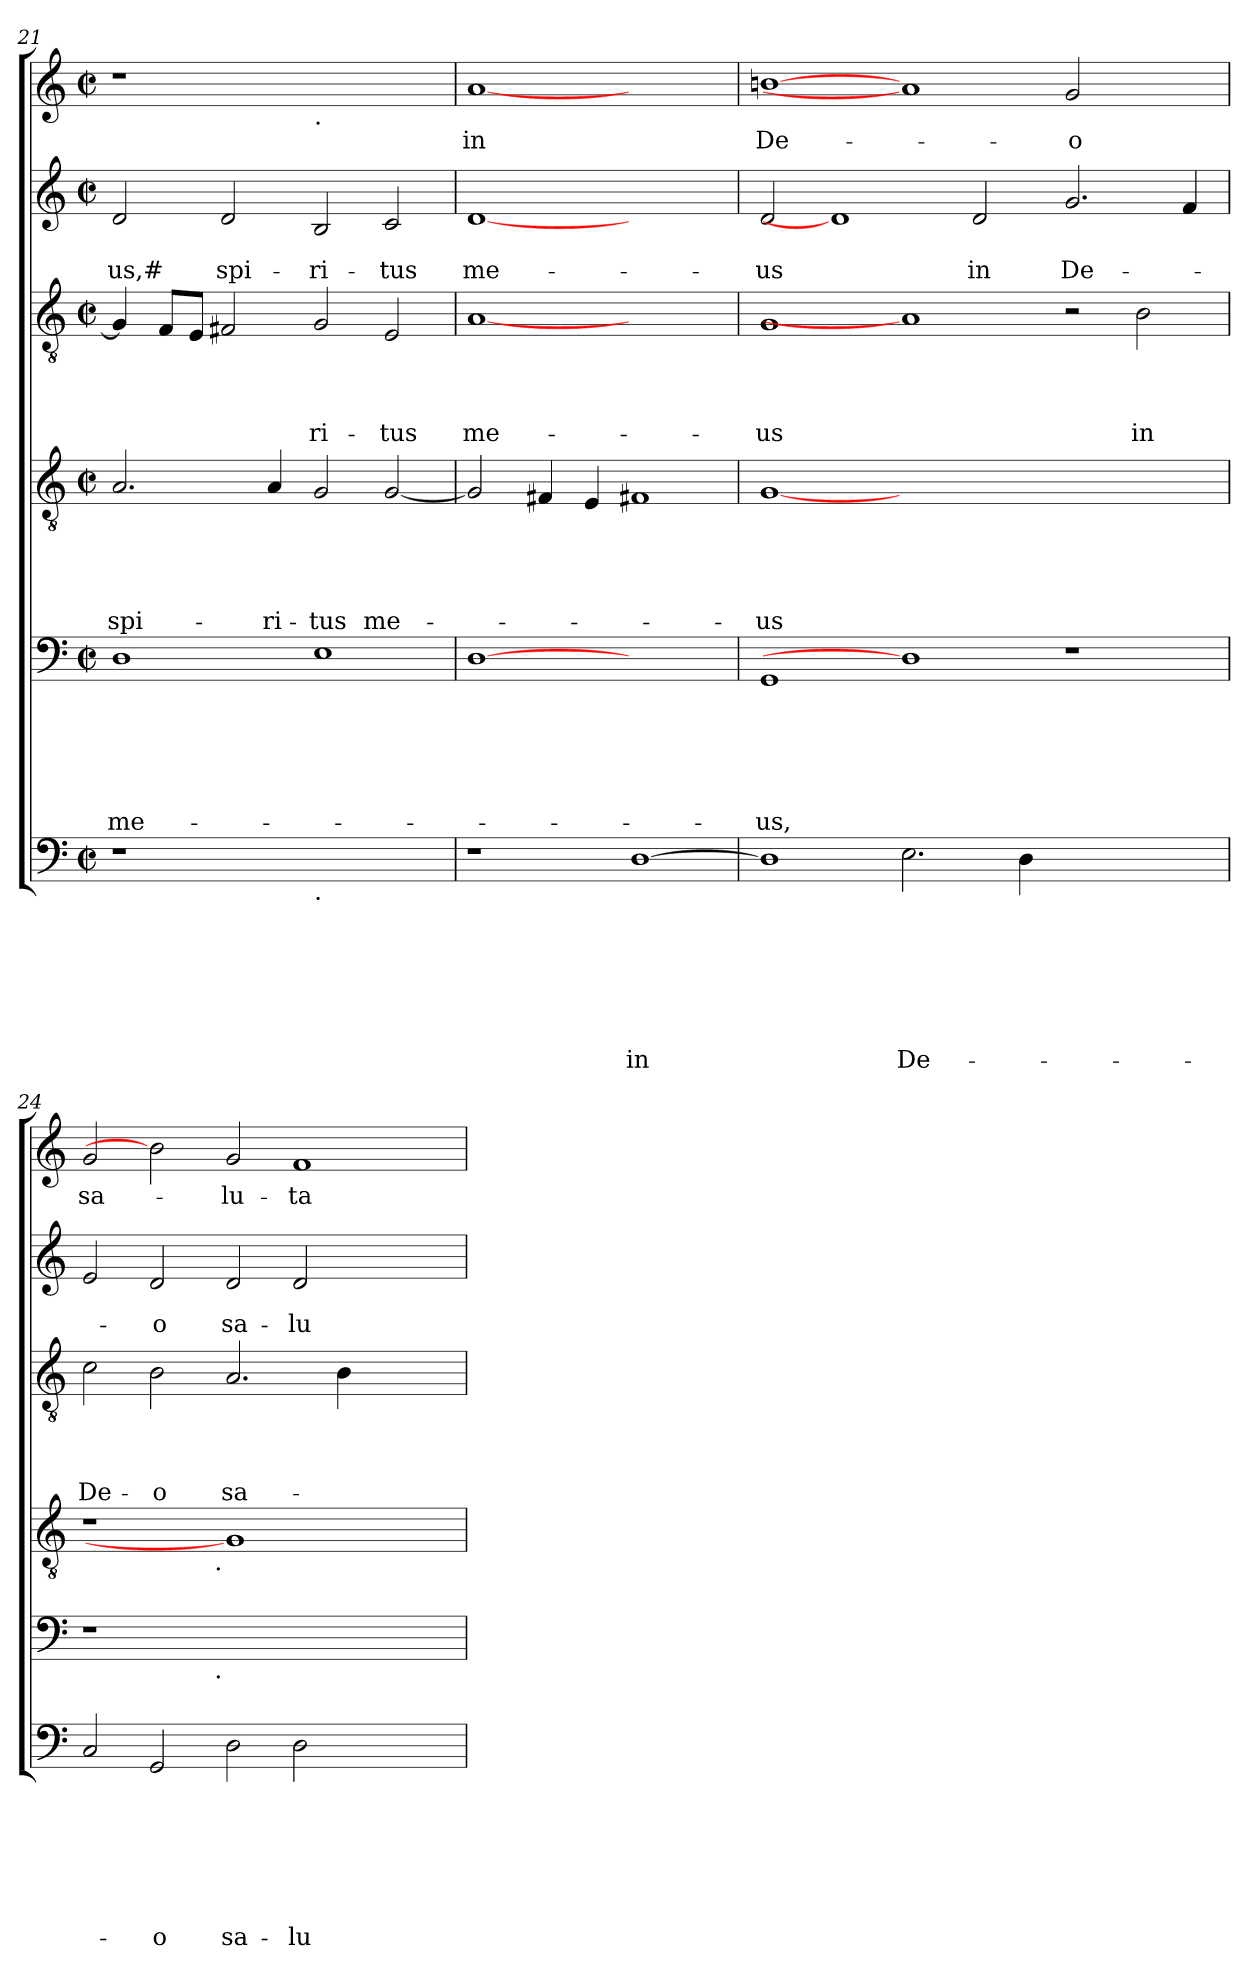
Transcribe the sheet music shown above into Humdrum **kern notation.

**kern	**text	**text	**text	**text	**text	**text	**text	**kern	**text	**text	**text	**text	**text	**text	**kern	**text	**text	**text	**text	**text	**kern	**text	**text	**text	**text	**kern	**text	**text	**kern	**text
*part6	*part6	*part6	*part6	*part6	*part6	*part6	*part6	*part5	*part5	*part5	*part5	*part5	*part5	*part5	*part4	*part4	*part4	*part4	*part4	*part4	*part3	*part3	*part3	*part3	*part3	*part2	*part2	*part2	*part1	*part1
*staff6	*staff6	*staff6	*staff6	*staff6	*staff6	*staff6	*staff6	*staff5	*staff5	*staff5	*staff5	*staff5	*staff5	*staff5	*staff4	*staff4	*staff4	*staff4	*staff4	*staff4	*staff3	*staff3	*staff3	*staff3	*staff3	*staff2	*staff2	*staff2	*staff1	*staff1
*clefF4	*	*	*	*	*	*	*	*clefF4	*	*	*	*	*	*	*clefGv2	*	*	*	*	*	*clefGv2	*	*	*	*	*clefG2	*	*	*clefG2	*
*k[]	*	*	*	*	*	*	*	*k[]	*	*	*	*	*	*	*k[]	*	*	*	*	*	*k[]	*	*	*	*	*k[]	*	*	*k[]	*
*C:	*	*	*	*	*	*	*	*C:	*	*	*	*	*	*	*C:	*	*	*	*	*	*C:	*	*	*	*	*C:	*	*	*C:	*
*M2/2	*	*	*	*	*	*	*	*M2/2	*	*	*	*	*	*	*M2/2	*	*	*	*	*	*M2/2	*	*	*	*	*M2/2	*	*	*M2/2	*
*met(c|)	*	*	*	*	*	*	*	*met(c|)	*	*	*	*	*	*	*met(c|)	*	*	*	*	*	*met(c|)	*	*	*	*	*met(c|)	*	*	*met(c|)	*
=21	=21	=21	=21	=21	=21	=21	=21	=21	=21	=21	=21	=21	=21	=21	=21	=21	=21	=21	=21	=21	=21	=21	=21	=21	=21	=21	=21	=21	=21	=21
!	!	!	!	!	!	!	!	!	!	!	!	!	!	!LO:LY:b	!	!	!	!	!	!LO:LY:b	!	!	!	!	!	!	!	!LO:LY:b	!	!
1r	.	.	.	.	.	.	.	1D	.	.	.	.	.	me-	2.A/	.	.	.	.	spi-	4G/]	.	.	.	.	2d/	.	-us,#	1r	.
.	.	.	.	.	.	.	.	.	.	.	.	.	.	.	.	.	.	.	.	.	8F/L	.	.	.	.	.	.	.	.	.
.	.	.	.	.	.	.	.	.	.	.	.	.	.	.	.	.	.	.	.	.	8E/J	.	.	.	.	.	.	.	.	.
!	!	!	!	!	!	!	!	!	!	!	!	!	!	!	!	!	!	!	!	!	!	!	!	!	!	!	!	!LO:LY:b	!	!
.	.	.	.	.	.	.	.	.	.	.	.	.	.	.	.	.	.	.	.	.	2F#/	.	.	.	.	2d/	.	spi-	.	.
!	!	!	!	!	!	!	!	!	!	!	!	!	!	!	!	!	!	!	!	!LO:LY:b	!	!	!	!	!	!	!	!	!	!
.	.	.	.	.	.	.	.	.	.	.	.	.	.	.	4A/	.	.	.	.	-ri-	.	.	.	.	.	.	.	.	.	.
!	!	!	!	!	!	!	!	!	!	!	!	!	!	!	!	!	!	!	!	!	!	!	!	!	!	!	!	!	!LO:TX:b:t=.	!
!LO:TX:b:t=.	!	!	!	!	!	!	!	!	!	!	!	!	!	!	!	!	!	!	!	!	!	!	!	!	!	!	!	!	!	!
!	!	!	!	!	!	!	!	!	!	!	!	!	!	!	!	!	!	!	!	!LO:LY:b	!	!	!	!	!LO:LY:b	!	!	!LO:LY:b	!	!
1ryy	.	.	.	.	.	.	.	1E	.	.	.	.	.	.	2G/	.	.	.	.	-tus	2G/	.	.	.	-ri-	2B/	.	-ri-	1ryy	.
!	!	!	!	!	!	!	!	!	!	!	!	!	!	!	!	!	!	!	!	!LO:LY:b	!	!	!	!	!LO:LY:b	!	!	!LO:LY:b	!	!
.	.	.	.	.	.	.	.	.	.	.	.	.	.	.	[<2G/	.	.	.	.	me-	2E/	.	.	.	-tus	2c/	.	-tus	.	.
=22	=22	=22	=22	=22	=22	=22	=22	=22	=22	=22	=22	=22	=22	=22	=22	=22	=22	=22	=22	=22	=22	=22	=22	=22	=22	=22	=22	=22	=22	=22
!	!	!	!	!	!	!	!	!	!	!	!	!	!	!	!	!	!	!	!	!	!	!	!	!	!LO:LY:b	!	!	!LO:LY:b	!	!LO:LY:b:rj
1r	.	.	.	.	.	.	.	[1D	.	.	.	.	.	.	2G/]	.	.	.	.	.	[1A	.	.	.	me-	[1d	.	me-	[1a	in
.	.	.	.	.	.	.	.	.	.	.	.	.	.	.	4F#X/	.	.	.	.	.	.	.	.	.	.	.	.	.	.	.
.	.	.	.	.	.	.	.	.	.	.	.	.	.	.	4E/	.	.	.	.	.	.	.	.	.	.	.	.	.	.	.
!	!	!	!	!	!	!	!LO:LY:b	!	!	!	!	!	!	!	!	!	!	!	!	!	!	!	!	!	!	!	!	!	!	!
[>1D	.	.	.	.	.	.	in	1ryy	.	.	.	.	.	.	1F#X	.	.	.	.	.	1ryy	.	.	.	.	1ryy	.	.	1ryy	.
=23	=23	=23	=23	=23	=23	=23	=23	=23	=23	=23	=23	=23	=23	=23	=23	=23	=23	=23	=23	=23	=23	=23	=23	=23	=23	=23	=23	=23	=23	=23
!	!	!	!	!	!	!	!	!	!	!	!	!	!	!LO:LY:b	!	!	!	!	!	!LO:LY:b	!	!	!	!	!LO:LY:b	!	!	!LO:LY:b	!	!LO:LY:b
1D]	.	.	.	.	.	.	.	1GG	.	.	.	.	.	-us,	[1G	.	.	.	.	-us	1G	.	.	.	-us	2d/	.	-us	[1bn	De-
.	.	.	.	.	.	.	.	.	.	.	.	.	.	.	.	.	.	.	.	.	.	.	.	.	.	1d]	.	.	.	.
!	!	!	!	!	!	!	!LO:LY:b	!	!	!	!	!	!	!	!	!	!	!	!	!	!	!	!	!	!	!	!	!	!	!
2.E\	.	.	.	.	.	.	De-	1D]	.	.	.	.	.	.	0ryy	.	.	.	.	.	1A]	.	.	.	.	.	.	.	1a]	.
!	!	!	!	!	!	!	!	!	!	!	!	!	!	!	!	!	!	!	!	!	!	!	!	!	!	!	!	!LO:LY:b	!	!
.	.	.	.	.	.	.	.	.	.	.	.	.	.	.	.	.	.	.	.	.	.	.	.	.	.	2d/	.	in	.	.
4D\	.	.	.	.	.	.	.	.	.	.	.	.	.	.	.	.	.	.	.	.	.	.	.	.	.	.	.	.	.	.
!	!	!	!	!	!	!	!	!	!	!	!	!	!	!	!	!	!	!	!	!	!	!	!	!	!	!	!	!LO:LY:b	!	!LO:LY:b
1ryy	.	.	.	.	.	.	.	1r	.	.	.	.	.	.	.	.	.	.	.	.	2r	.	.	.	.	2.g/	.	De-	2g/	-o
!	!	!	!	!	!	!	!	!	!	!	!	!	!	!	!	!	!	!	!	!	!	!	!	!	!LO:LY:b	!	!	!	!	!
.	.	.	.	.	.	.	.	.	.	.	.	.	.	.	.	.	.	.	.	.	2B\	.	.	.	in	.	.	.	2ryy	.
.	.	.	.	.	.	.	.	.	.	.	.	.	.	.	.	.	.	.	.	.	.	.	.	.	.	4f/	.	.	.	.
=24	=24	=24	=24	=24	=24	=24	=24	=24	=24	=24	=24	=24	=24	=24	=24	=24	=24	=24	=24	=24	=24	=24	=24	=24	=24	=24	=24	=24	=24	=24
!	!	!	!	!	!	!	!	!	!	!	!	!	!	!	!	!	!	!	!	!	!	!	!	!	!LO:LY:b	!	!	!	!	!LO:LY:b
*	*	*	*	*	*	*	*	*^	*	*	*	*	*	*	*^	*	*	*	*	*	*	*	*	*	*	*	*	*	*	*
2C/	.	.	.	.	.	.	.	1r	2ryy	.	.	.	.	.	.	1r	2ryy	.	.	.	.	.	2c\	.	.	.	De-	2e/	.	.	2g/	sa-
!	!	!	!	!	!	!	!LO:LY:b	!	!	!	!	!	!	!	!	!	!	!	!	!	!	!	!	!	!	!	!LO:LY:b	!	!	!LO:LY:b	!	!
2GG/	.	.	.	.	.	.	-o	.	4...ryy	.	.	.	.	.	.	.	4...ryy	.	.	.	.	.	2B\	.	.	.	-o	2d/	.	-o	2b]	.
!	!	!	!	!	!	!	!	!	!	!	!	!	!	!	!	!	!LO:TX:b:t=.	!	!	!	!	!	!	!	!	!	!	!	!	!	!	!
!	!	!	!	!	!	!	!	!	!LO:TX:b:t=.	!	!	!	!	!	!	!	!	!	!	!	!	!	!	!	!	!	!	!	!	!	!	!
.	.	.	.	.	.	.	.	.	1ryy	.	.	.	.	.	.	.	1ryy	.	.	.	.	.	.	.	.	.	.	.	.	.	.	.
!	!	!	!	!	!	!	!LO:LY:b	!	!	!	!	!	!	!	!	!	!	!	!	!	!	!	!	!	!	!	!LO:LY:b	!	!	!LO:LY:b	!	!LO:LY:b
2D\	.	.	.	.	.	.	sa-	1.ryy	.	.	.	.	.	.	.	1G]	.	.	.	.	.	.	2.A/	.	.	.	sa-	2d/	.	sa-	2g/	-lu-
!	!	!	!	!	!	!	!LO:LY:b	!	!	!	!	!	!	!	!	!	!	!	!	!	!	!	!	!	!	!	!	!	!	!LO:LY:b	!	!LO:LY:b
2D\	.	.	.	.	.	.	-lu-	.	.	.	.	.	.	.	.	.	.	.	.	.	.	.	.	.	.	.	.	2d/	.	-lu-	1f	-ta-
.	.	.	.	.	.	.	.	.	.	.	.	.	.	.	.	.	.	.	.	.	.	.	4B\	.	.	.	.	.	.	.	.	.
.	.	.	.	.	.	.	.	.	2ryy	.	.	.	.	.	.	.	2ryy	.	.	.	.	.	.	.	.	.	.	.	.	.	.	.
2ryy	.	.	.	.	.	.	.	.	.	.	.	.	.	.	.	2ryy	.	.	.	.	.	.	2ryy	.	.	.	.	2ryy	.	.	.	.
.	.	.	.	.	.	.	.	.	32ryy	.	.	.	.	.	.	.	32ryy	.	.	.	.	.	.	.	.	.	.	.	.	.	.	.
*	*	*	*	*	*	*	*	*v	*v	*	*	*	*	*	*	*	*	*	*	*	*	*	*	*	*	*	*	*	*	*	*	*
*	*	*	*	*	*	*	*	*	*	*	*	*	*	*	*v	*v	*	*	*	*	*	*	*	*	*	*	*	*	*	*	*
=	=	=	=	=	=	=	=	=	=	=	=	=	=	=	=	=	=	=	=	=	=	=	=	=	=	=	=	=	=	=
*-	*-	*-	*-	*-	*-	*-	*-	*-	*-	*-	*-	*-	*-	*-	*-	*-	*-	*-	*-	*-	*-	*-	*-	*-	*-	*-	*-	*-	*-	*-
